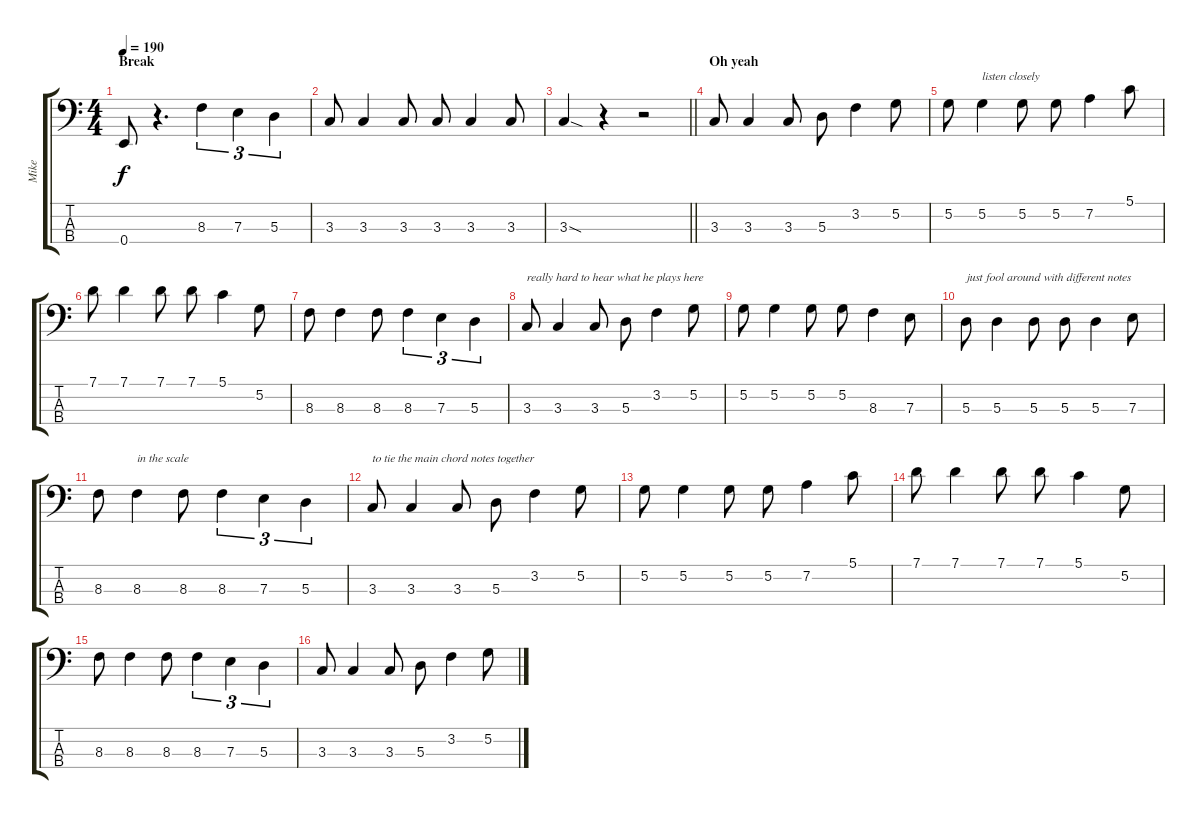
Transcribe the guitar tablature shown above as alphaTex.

\track ("Mike" "Mike") {instrument electricbasspick}
\staff {score tabs}
\tuning (G2 D2 A1 E1) {hide}
\ts (4 4)
\section ("" "Break")
\tempo 190
\clef f4
\ks c
0.4.8{dy f} r.4{d} 8.3.4{tu (3 2)} 7.3.4{tu (3 2)} 5.3.4{tu (3 2)} |
3.3.8 3.3.4 3.3.8 3.3.8 3.3.4 3.3.8 |
\barLineRight lightlight
3.3{sod}.4 r.4 r.2 |
\section ("" "Oh yeah")
3.3.8 3.3.4 3.3.8 5.3.8 3.2.4 5.2.8 |
5.2.8 5.2.4{txt "listen closely"} 5.2.8 5.2.8 7.2.4 5.1.8 |
7.1.8 7.1.4 7.1.8 7.1.8 5.1.4 5.2.8 |
8.3.8 8.3.4 8.3.8 8.3.4{tu (3 2)} 7.3.4{tu (3 2)} 5.3.4{tu (3 2)} |
3.3.8{txt "really hard to hear what he plays here"} 3.3.4 3.3.8 5.3.8 3.2.4 5.2.8 |
5.2.8 5.2.4 5.2.8 5.2.8 8.3.4 7.3.8 |
5.3.8{txt "just fool around with different notes"} 5.3.4 5.3.8 5.3.8 5.3.4 7.3.8 |
8.3.8 8.3.4{txt "in the scale"} 8.3.8 8.3.4{tu (3 2)} 7.3.4{tu (3 2)} 5.3.4{tu (3 2)} |
3.3.8{txt "to tie the main chord notes together"} 3.3.4 3.3.8 5.3.8 3.2.4 5.2.8 |
5.2.8 5.2.4 5.2.8 5.2.8 7.2.4 5.1.8 |
7.1.8 7.1.4 7.1.8 7.1.8 5.1.4 5.2.8 |
8.3.8 8.3.4 8.3.8 8.3.4{tu (3 2)} 7.3.4{tu (3 2)} 5.3.4{tu (3 2)} |
3.3.8 3.3.4 3.3.8 5.3.8 3.2.4 5.2.8
